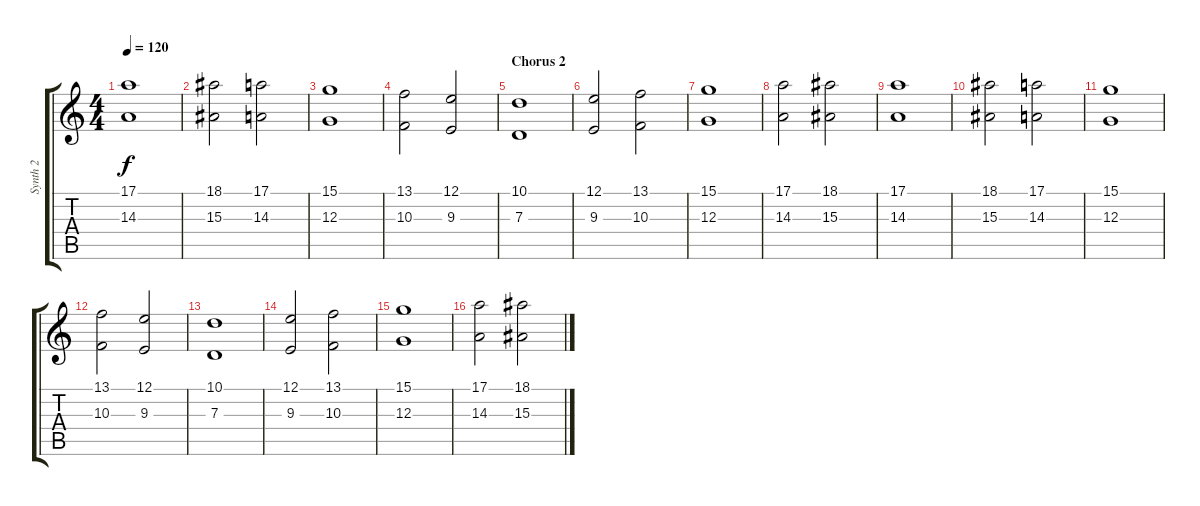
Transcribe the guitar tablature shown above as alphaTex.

\track ("Synth 2" "Synth 2") {instrument synthstrings1}
\staff {score tabs}
\tuning (E4 B3 G3 D3 A2 D2) {hide}
\ts (4 4)
\tempo 120
\clef g2
\ks c
(17.1 14.3).1{dy f} |
(18.1 15.3).2 (17.1 14.3).2 |
(15.1 12.3).1 |
(13.1 10.3).2 (12.1 9.3).2 |
\section ("" "Chorus 2")
(10.1 7.3).1 |
(12.1 9.3).2 (13.1 10.3).2 |
(15.1 12.3).1 |
(17.1 14.3).2 (18.1 15.3).2 |
(17.1 14.3).1 |
(18.1 15.3).2 (17.1 14.3).2 |
(15.1 12.3).1 |
(13.1 10.3).2 (12.1 9.3).2 |
(10.1 7.3).1 |
(12.1 9.3).2 (13.1 10.3).2 |
(15.1 12.3).1 |
(17.1 14.3).2 (18.1 15.3).2
